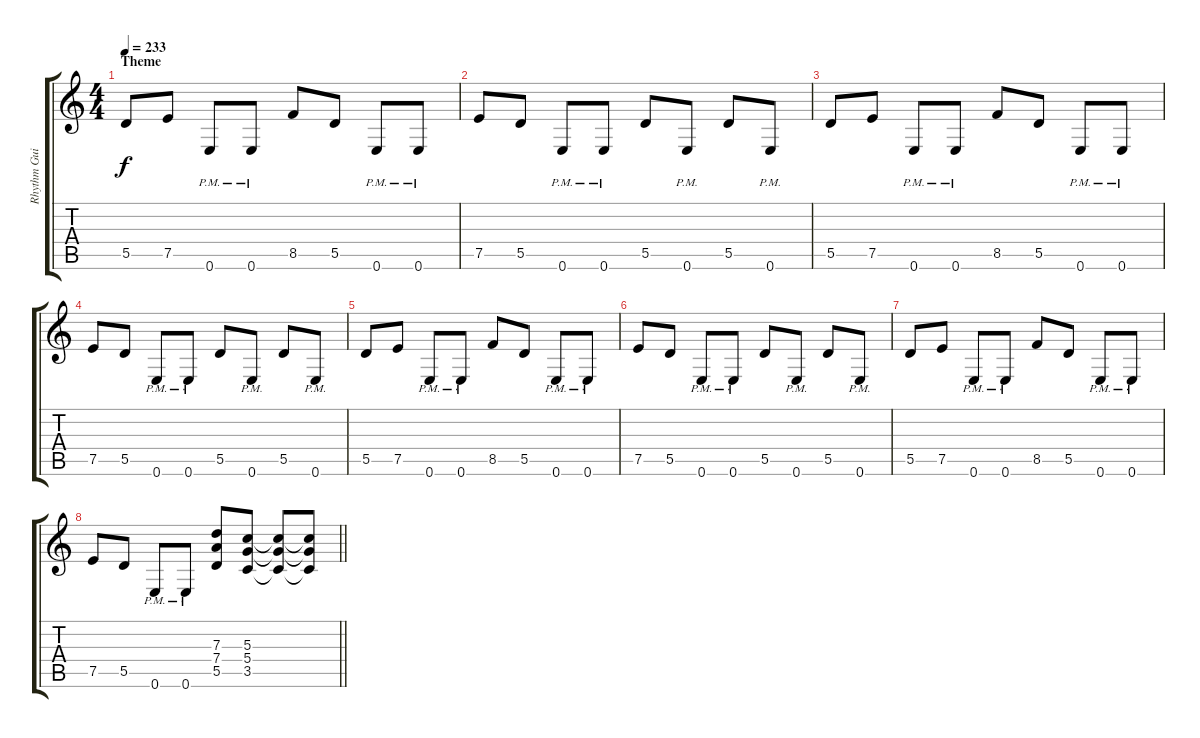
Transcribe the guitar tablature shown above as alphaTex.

\track ("Rhythm Guitar" "Rhythm Gui") {instrument overdrivenguitar}
\staff {score tabs}
\tuning (E4 B3 G3 D3 A2 E2) {hide}
\ts (4 4)
\section ("" "Theme")
\tempo 233
\clef g2
\ks c
5.5.8{dy f} 7.5.8 0.6{pm}.8 0.6{pm}.8 8.5.8 5.5.8 0.6{pm}.8 0.6{pm}.8 |
7.5.8 5.5.8 0.6{pm}.8 0.6{pm}.8 5.5.8 0.6{pm}.8 5.5.8 0.6{pm}.8 |
5.5.8 7.5.8 0.6{pm}.8 0.6{pm}.8 8.5.8 5.5.8 0.6{pm}.8 0.6{pm}.8 |
7.5.8 5.5.8 0.6{pm}.8 0.6{pm}.8 5.5.8 0.6{pm}.8 5.5.8 0.6{pm}.8 |
5.5.8 7.5.8 0.6{pm}.8 0.6{pm}.8 8.5.8 5.5.8 0.6{pm}.8 0.6{pm}.8 |
7.5.8 5.5.8 0.6{pm}.8 0.6{pm}.8 5.5.8 0.6{pm}.8 5.5.8 0.6{pm}.8 |
5.5.8 7.5.8 0.6{pm}.8 0.6{pm}.8 8.5.8 5.5.8 0.6{pm}.8 0.6{pm}.8 |
\barLineRight lightlight
7.5.8 5.5.8 0.6{pm}.8 0.6{pm}.8 (7.3 7.4 5.5).8 (5.3 5.4 3.5).8 (5.3{t} 5.4{t} 3.5{t}).8 (5.3{t} 5.4{t} 3.5{t}).8
